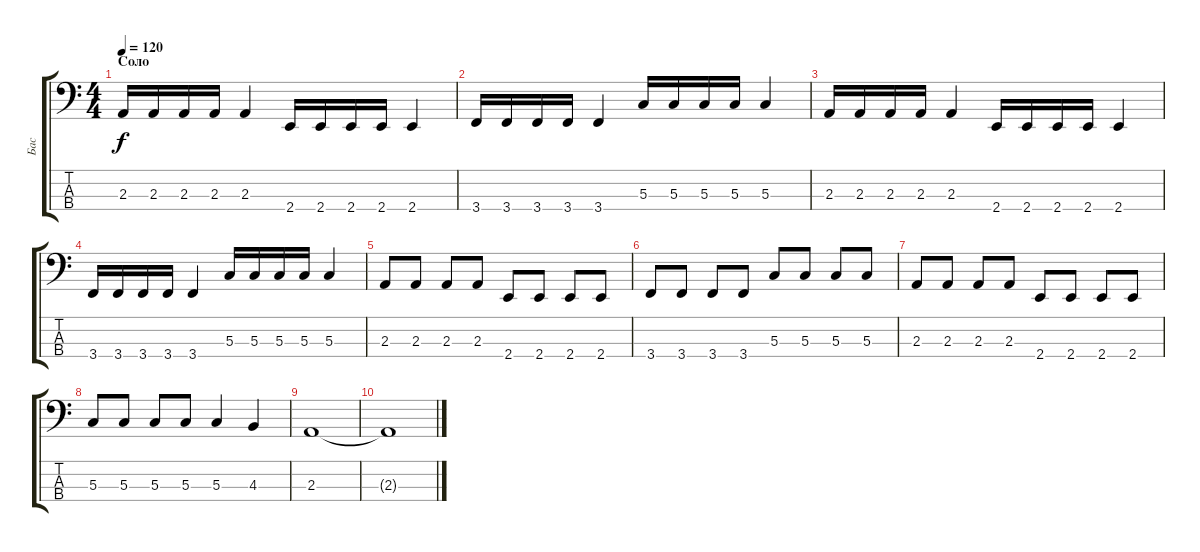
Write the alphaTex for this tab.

\track ("Бас" "Бас") {instrument electricbasspick}
\staff {score tabs}
\tuning (F2 C2 G1 D1) {hide}
\ts (4 4)
\section ("" "Соло")
\tempo 120
\clef f4
\ks c
2.3.16{dy f} 2.3.16 2.3.16 2.3.16 2.3.4 2.4.16 2.4.16 2.4.16 2.4.16 2.4.4 |
3.4.16 3.4.16 3.4.16 3.4.16 3.4.4 5.3.16 5.3.16 5.3.16 5.3.16 5.3.4 |
2.3.16 2.3.16 2.3.16 2.3.16 2.3.4 2.4.16 2.4.16 2.4.16 2.4.16 2.4.4 |
3.4.16 3.4.16 3.4.16 3.4.16 3.4.4 5.3.16 5.3.16 5.3.16 5.3.16 5.3.4 |
2.3.8 2.3.8 2.3.8 2.3.8 2.4.8 2.4.8 2.4.8 2.4.8 |
3.4.8 3.4.8 3.4.8 3.4.8 5.3.8 5.3.8 5.3.8 5.3.8 |
2.3.8 2.3.8 2.3.8 2.3.8 2.4.8 2.4.8 2.4.8 2.4.8 |
5.3.8 5.3.8 5.3.8 5.3.8 5.3.4 4.3.4 |
2.3.1 |
2.3{t}.1
